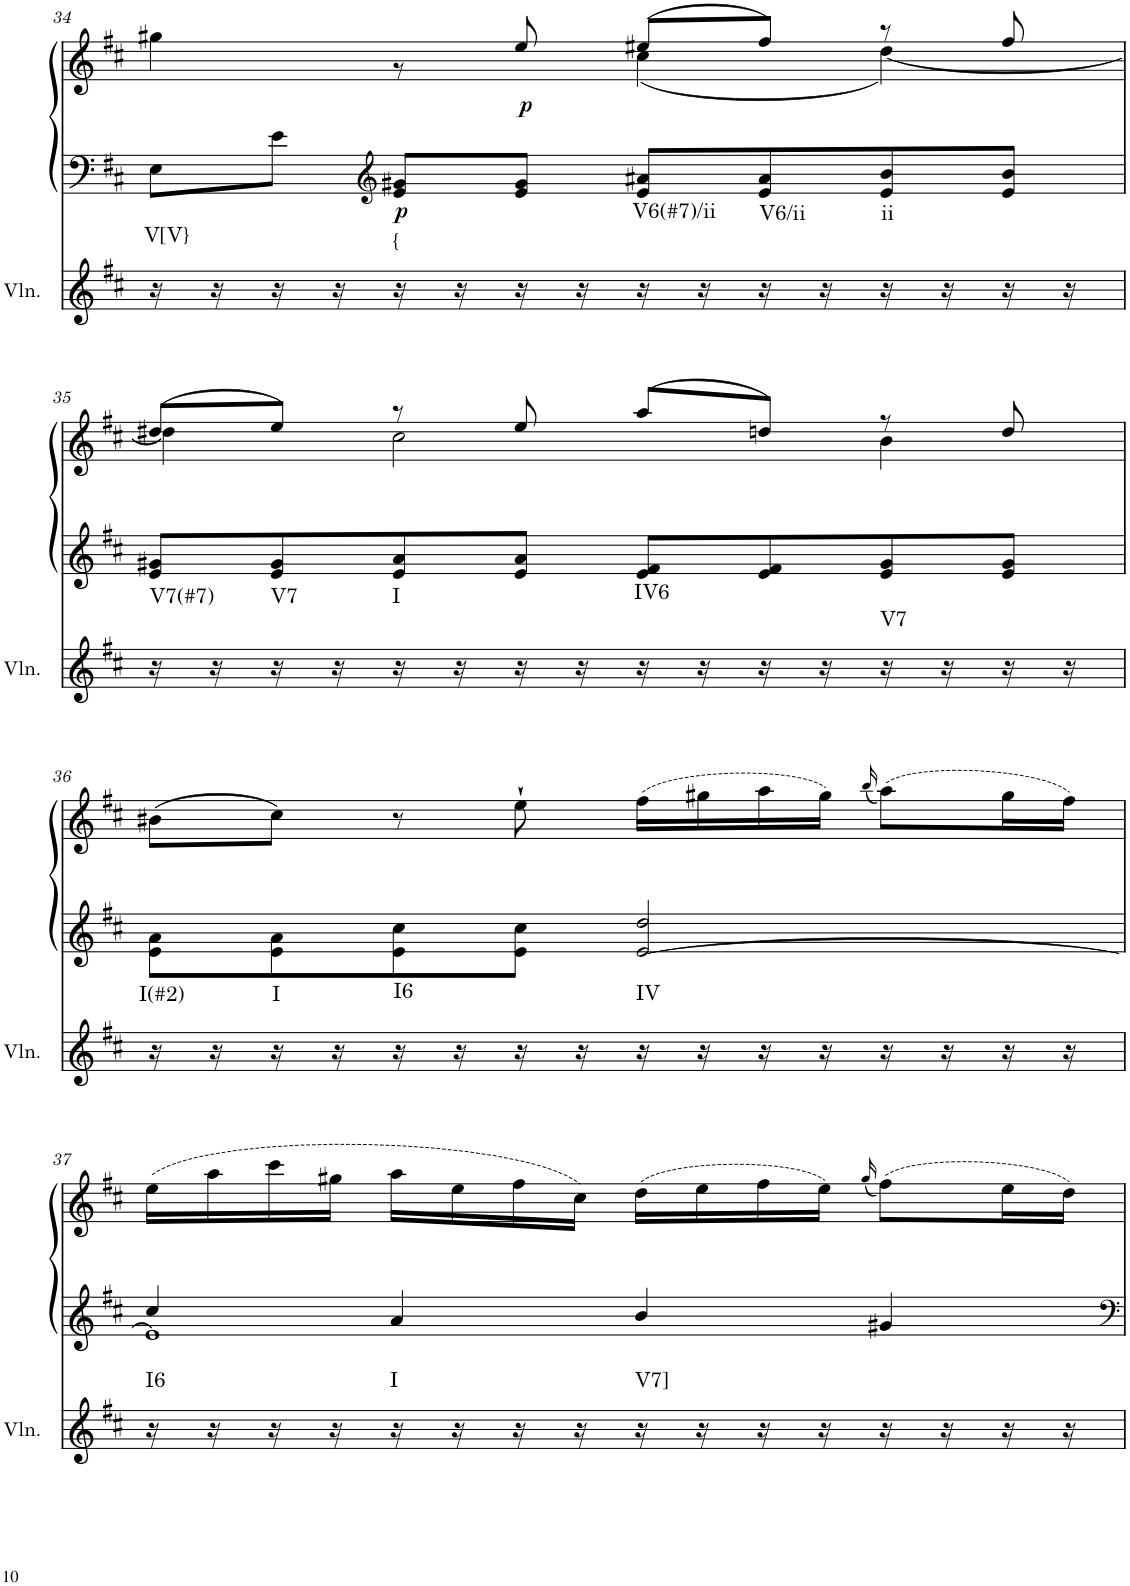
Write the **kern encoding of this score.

**kern	**harte	**kern	**kern	**dynam
*part2	*part2	*part1	*part1	*part1
*staff3	*	*staff2	*staff1	*staff1/2
*I"Violin	*	*I"unbenannt2	*	*
*I'Vln.	*	*	*	*
!!LO:PB:g=z
*clefG2	*	*clefF4	*clefG2	*
*k[f#c#]	*	*k[f#c#]	*k[f#c#]	*
*M4/4	*	*M4/4	*M4/4	*
=34	=34	=34	=34	=34
*	*	*	*^	*
!	!LO:H:kt=V[V}	!	!	!	!
16r	N	8E\L	2ryy	4gg#X\	.
16r	.	.	.	.	.
16r	.	8e\J	.	.	.
16r	.	.	.	.	.
*	*	*clefG2	*	*	*
!	!LO:H:kt={	!	!	!	!LO:DY:b=2
16r	N	8e/ 8g#X/L	.	8r	p
16r	.	.	.	.	.
!	!	!	!	!	!LO:DY:b
16r	.	8e/ 8g#/J	.	8ee/	p
16r	.	.	.	.	.
!	!LO:H:kt=V6(#7)/ii	!	!	!	!
16r	N	8e/ 8a#X/L	(8ee#X/L	(4cc#\	.
16r	.	.	.	.	.
!	!LO:H:kt=V6/ii	!	!	!	!
16r	N	8e/ 8a#/	8ff#/J)	.	.
16r	.	.	.	.	.
!	!LO:H:kt=ii	!	!	!	!
16r	N	8e/ 8b/	8r	[4dd\)	.
16r	.	.	.	.	.
16r	.	8e/ 8b/J	8ff#/	.	.
16r	.	.	.	.	.
!!LO:LB:g=z	!!
=35	=35	=35	=35	=35	=35
!	!LO:H:kt=V7(#7)	!	!	!	!
16r	N	8e/ 8g#X/L	(8dd#X/L	4dd\]	.
16r	.	.	.	.	.
!	!LO:H:kt=V7	!	!	!	!
16r	N	8e/ 8g#/	8ee/J)	.	.
16r	.	.	.	.	.
!	!LO:H:kt=I	!	!	!	!
16r	N	8e/ 8a/	8r	2cc#\	.
16r	.	.	.	.	.
16r	.	8e/ 8a/J	8ee/	.	.
16r	.	.	.	.	.
!	!LO:H:kt=IV6	!	!	!	!
16r	N	8e/ 8f#/L	(8aa/L	.	.
16r	.	.	.	.	.
16r	.	8e/ 8f#/	8ddn/J)	.	.
16r	.	.	.	.	.
!	!LO:H:kt=V7	!	!	!	!
16r	N	8e/ 8g#/	8r	4b\	.
16r	.	.	.	.	.
16r	.	8e/ 8g#/J	8dd/	.	.
16r	.	.	.	.	.
*	*	*	*v	*v	*
!!LO:LB:g=z
=36	=36	=36	=36	=36
*	*	*^	*	*
!	!LO:H:kt=I(#2)	!	!	!	!
16r	N	2ryy	8e\ 8a\L	(8b#X\L	.
16r	.	.	.	.	.
!	!LO:H:kt=I	!	!	!	!
16r	N	.	8e\ 8a\	8cc#\J)	.
16r	.	.	.	.	.
!	!LO:H:kt=I6	!	!	!	!
16r	N	.	8e\ 8cc#\	8r	.
16r	.	.	.	.	.
16r	.	.	8e\ 8cc#\J	8ee`\	.
16r	.	.	.	.	.
!	!LO:H:kt=IV	!	!	!	!
16r	N	2dd/	[2e/	(16ff#\LL	.
16r	.	.	.	16gg#X\	.
16r	.	.	.	16aa\	.
16r	.	.	.	16gg#\JJ)	.
.	.	.	.	(16qbb/	.
16r	.	.	.	(8aa\L)	.
16r	.	.	.	.	.
16r	.	.	.	16gg#\L	.
16r	.	.	.	16ff#\JJ)	.
!!LO:LB:g=z
=37	=37	=37	=37	=37	=37
!	!LO:H:kt=I6	!	!	!	!
16r	N	4cc#/	1e]	(16ee\LL	.
16r	.	.	.	16aa\	.
16r	.	.	.	16ccc#\	.
16r	.	.	.	16gg#X\JJ	.
!	!LO:H:kt=I	!	!	!	!
16r	N	4a/	.	16aa\LL	.
16r	.	.	.	16ee\	.
16r	.	.	.	16ff#\	.
16r	.	.	.	16cc#\JJ)	.
!	!LO:H:kt=V7]	!	!	!	!
16r	N	4b/	.	(16dd\LL	.
16r	.	.	.	16ee\	.
16r	.	.	.	16ff#\	.
16r	.	.	.	16ee\JJ)	.
.	.	.	.	(16qgg#/	.
16r	.	4g#X/	.	(8ff#\L)	.
16r	.	.	.	.	.
16r	.	.	.	16ee\L	.
16r	.	.	.	16dd\JJ)	.
*	*	*v	*v	*	*
=	=	=	=	=
*-	*-	*-	*-	*-
